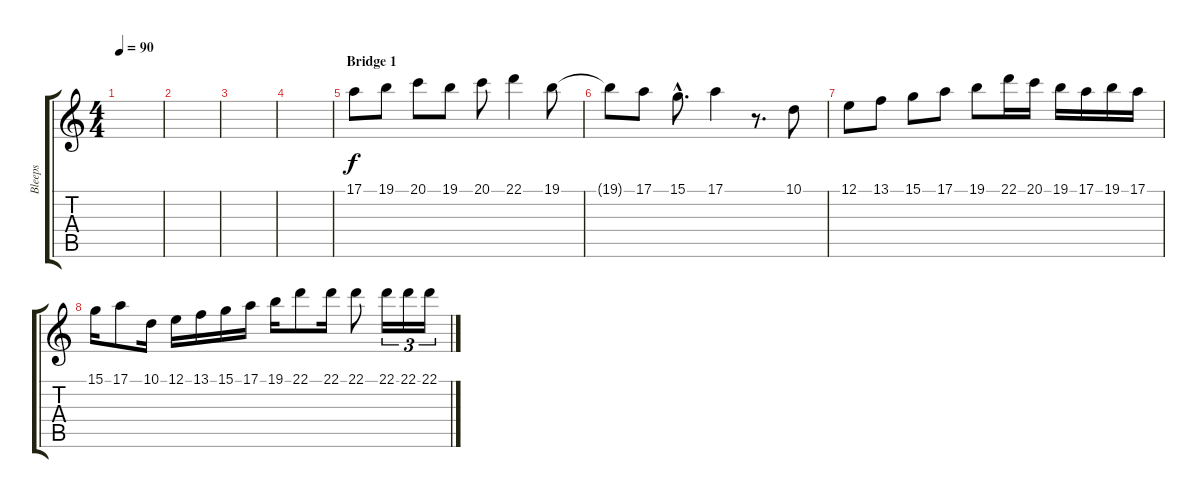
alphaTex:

\track ("Bleeps" "Bleeps") {instrument fx5brightness}
\staff {score tabs}
\tuning (E4 B3 G3 D3 A2 E2) {hide}
\ts (4 4)
\tempo 90
\clef g2
\ks c
|
|
|
|
\section ("" "Bridge 1")
17.1.8{volume 9} 19.1.8 20.1.8 19.1.8 20.1.8 22.1.4 19.1.8 |
19.1{t}.8 17.1.8 15.1{hac}.8{d} 17.1.4 r.8{d} 10.1.8 |
12.1.8 13.1.8 15.1.8 17.1.8 19.1.8 22.1.16 20.1.16 19.1.16 17.1.16 19.1.16 17.1.16 |
15.1.16 17.1.8 10.1.16 12.1.16 13.1.16 15.1.16 17.1.16 19.1.16 22.1.8 22.1.16 22.1.8 22.1.16{tu (3 2)} 22.1.16{tu (3 2)} 22.1.16{tu (3 2)}
